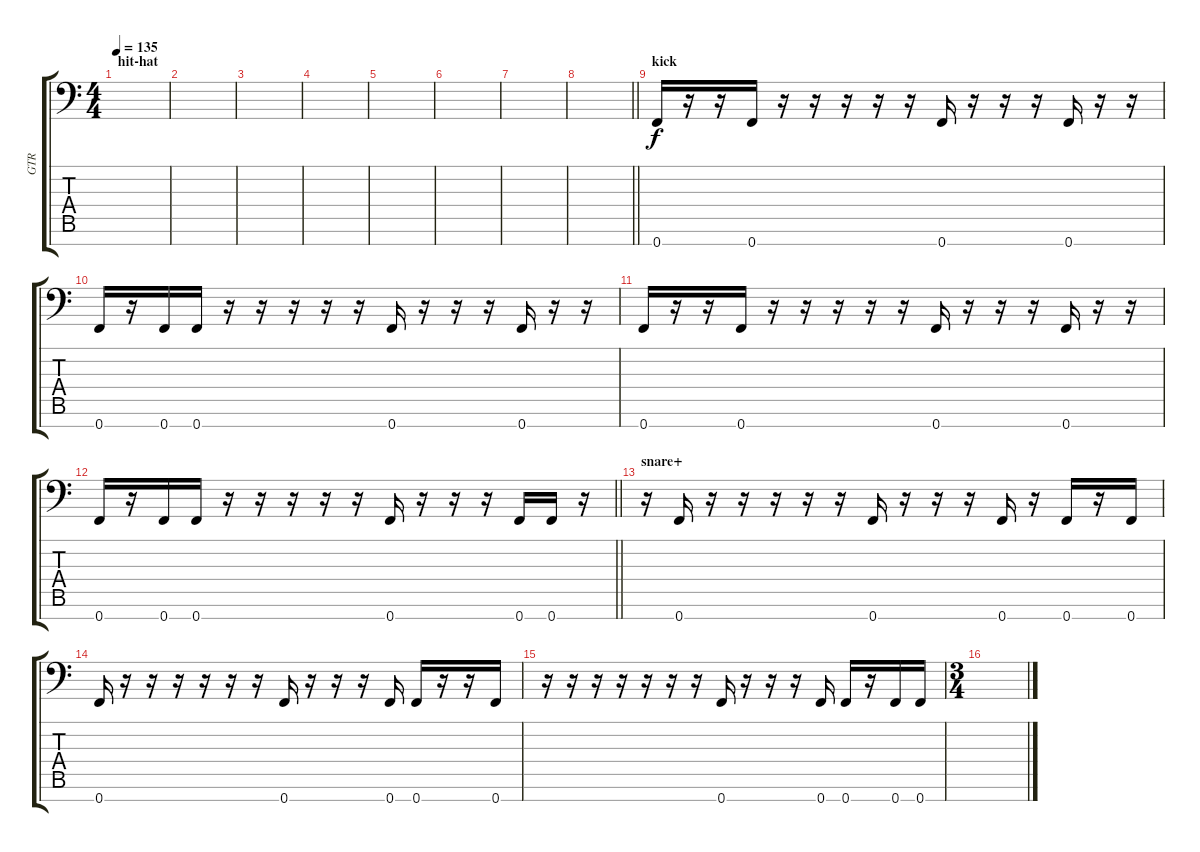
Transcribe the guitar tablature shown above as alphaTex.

\track ("GTR" "GTR") {instrument distortionguitar}
\staff {score tabs}
\tuning (Bb3 Gb3 Db3 Ab2 Eb2 Ab1 F1) {hide}
\ts (4 4)
\section ("" "hit-hat")
\tempo 135
\clef f4
\ks c
|
|
|
|
|
|
|
\barLineRight lightlight
|
\section ("" "kick")
0.7.16 r.16 r.16 0.7.16 r.16 r.16 r.16 r.16 r.16 0.7.16 r.16 r.16 r.16 0.7.16 r.16 r.16 |
0.7.16 r.16 0.7.16 0.7.16 r.16 r.16 r.16 r.16 r.16 0.7.16 r.16 r.16 r.16 0.7.16 r.16 r.16 |
0.7.16 r.16 r.16 0.7.16 r.16 r.16 r.16 r.16 r.16 0.7.16 r.16 r.16 r.16 0.7.16 r.16 r.16 |
\barLineRight lightlight
0.7.16 r.16 0.7.16 0.7.16 r.16 r.16 r.16 r.16 r.16 0.7.16 r.16 r.16 r.16 0.7.16 0.7.16 r.16 |
\section ("" "snare+")
r.16 0.7.16 r.16 r.16 r.16 r.16 r.16 0.7.16 r.16 r.16 r.16 0.7.16 r.16 0.7.16 r.16 0.7.16 |
0.7.16 r.16 r.16 r.16 r.16 r.16 r.16 0.7.16 r.16 r.16 r.16 0.7.16 0.7.16 r.16 r.16 0.7.16 |
r.16 r.16 r.16 r.16 r.16 r.16 r.16 0.7.16 r.16 r.16 r.16 0.7.16 0.7.16 r.16 0.7.16 0.7.16 |
\ts (3 4)
